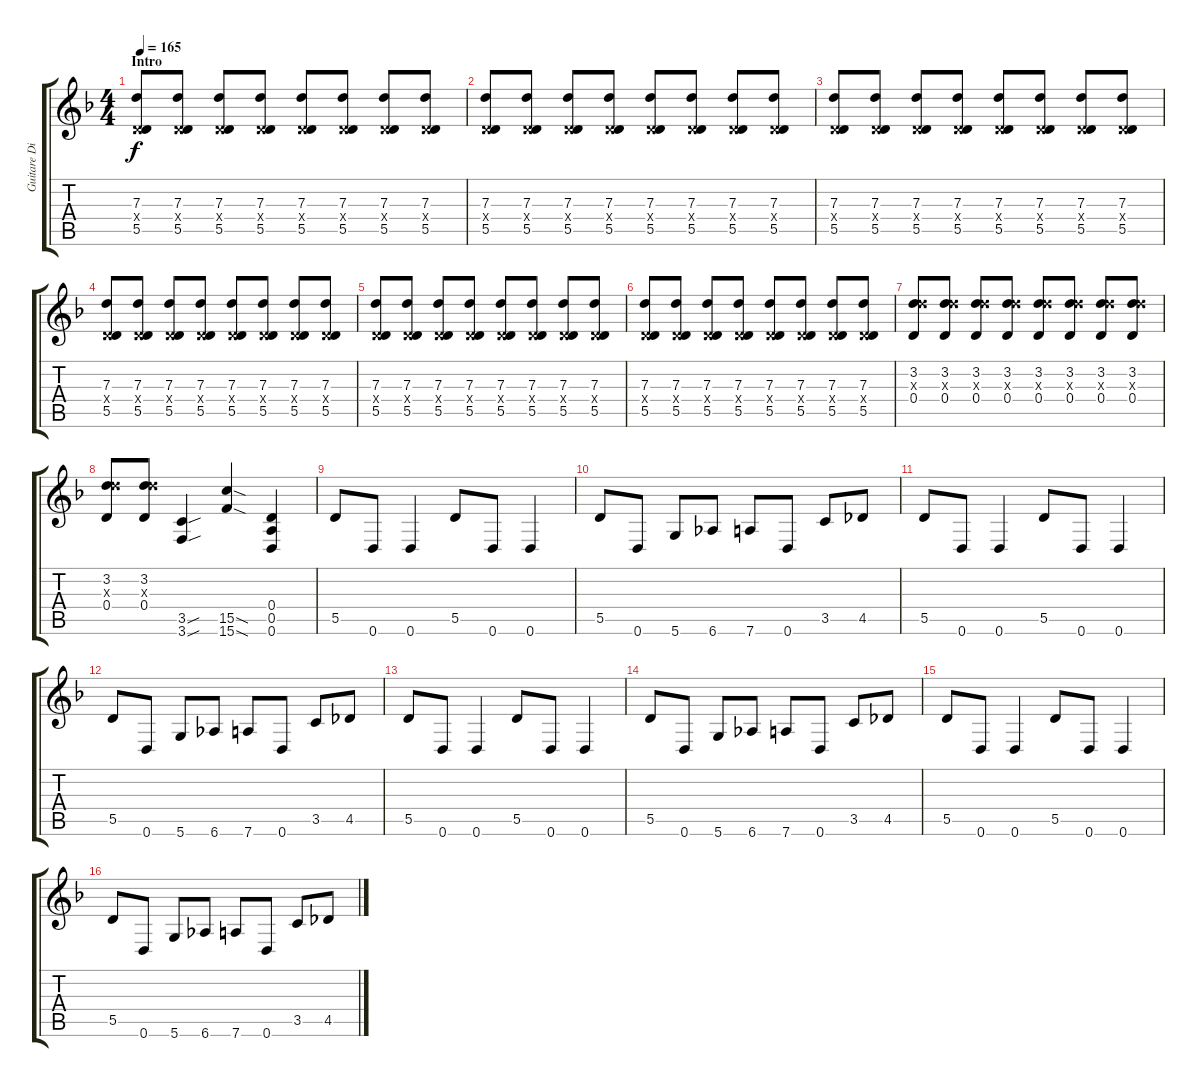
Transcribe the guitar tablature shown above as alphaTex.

\track ("Guitare Distorsion " "Guitare Di") {instrument distortionguitar}
\staff {score tabs}
\tuning (E4 B3 G3 D3 A2 D2) {hide}
\ts (4 4)
\section ("" "Intro")
\tempo 165
\clef g2
\ks f
(7.3 0.4{x} 5.5).8{dy f instrument distortionguitar} (7.3 0.4{x} 5.5).8 (7.3 0.4{x} 5.5).8 (7.3 0.4{x} 5.5).8 (7.3 0.4{x} 5.5).8 (7.3 0.4{x} 5.5).8 (7.3 0.4{x} 5.5).8 (7.3 0.4{x} 5.5).8 |
(7.3 0.4{x} 5.5).8 (7.3 0.4{x} 5.5).8 (7.3 0.4{x} 5.5).8 (7.3 0.4{x} 5.5).8 (7.3 0.4{x} 5.5).8 (7.3 0.4{x} 5.5).8 (7.3 0.4{x} 5.5).8 (7.3 0.4{x} 5.5).8 |
(7.3 0.4{x} 5.5).8 (7.3 0.4{x} 5.5).8 (7.3 0.4{x} 5.5).8 (7.3 0.4{x} 5.5).8 (7.3 0.4{x} 5.5).8 (7.3 0.4{x} 5.5).8 (7.3 0.4{x} 5.5).8 (7.3 0.4{x} 5.5).8 |
(7.3 0.4{x} 5.5).8 (7.3 0.4{x} 5.5).8 (7.3 0.4{x} 5.5).8 (7.3 0.4{x} 5.5).8 (7.3 0.4{x} 5.5).8 (7.3 0.4{x} 5.5).8 (7.3 0.4{x} 5.5).8 (7.3 0.4{x} 5.5).8 |
(7.3 0.4{x} 5.5).8 (7.3 0.4{x} 5.5).8 (7.3 0.4{x} 5.5).8 (7.3 0.4{x} 5.5).8 (7.3 0.4{x} 5.5).8 (7.3 0.4{x} 5.5).8 (7.3 0.4{x} 5.5).8 (7.3 0.4{x} 5.5).8 |
(7.3 0.4{x} 5.5).8 (7.3 0.4{x} 5.5).8 (7.3 0.4{x} 5.5).8 (7.3 0.4{x} 5.5).8 (7.3 0.4{x} 5.5).8 (7.3 0.4{x} 5.5).8 (7.3 0.4{x} 5.5).8 (7.3 0.4{x} 5.5).8 |
(3.2 7.3{x} 0.4).8 (3.2 7.3{x} 0.4).8 (3.2 7.3{x} 0.4).8 (3.2 7.3{x} 0.4).8 (3.2 7.3{x} 0.4).8 (3.2 7.3{x} 0.4).8 (3.2 7.3{x} 0.4).8 (3.2 7.3{x} 0.4).8 |
(3.2 7.3{x} 0.4).8 (3.2 7.3{x} 0.4).8 (3.5{sou} 3.6{sou}).4 (15.5{sod} 15.6{sod}).4 (0.4 0.5 0.6).4 |
5.5.8 0.6.8 0.6.4 5.5.8 0.6.8 0.6.4 |
5.5.8 0.6.8 5.6.8 6.6.8 7.6.8 0.6.8 3.5.8 4.5.8 |
5.5.8 0.6.8 0.6.4 5.5.8 0.6.8 0.6.4 |
5.5.8 0.6.8 5.6.8 6.6.8 7.6.8 0.6.8 3.5.8 4.5.8 |
5.5.8 0.6.8 0.6.4 5.5.8 0.6.8 0.6.4 |
5.5.8 0.6.8 5.6.8 6.6.8 7.6.8 0.6.8 3.5.8 4.5.8 |
5.5.8 0.6.8 0.6.4 5.5.8 0.6.8 0.6.4 |
5.5.8 0.6.8 5.6.8 6.6.8 7.6.8 0.6.8 3.5.8 4.5.8
